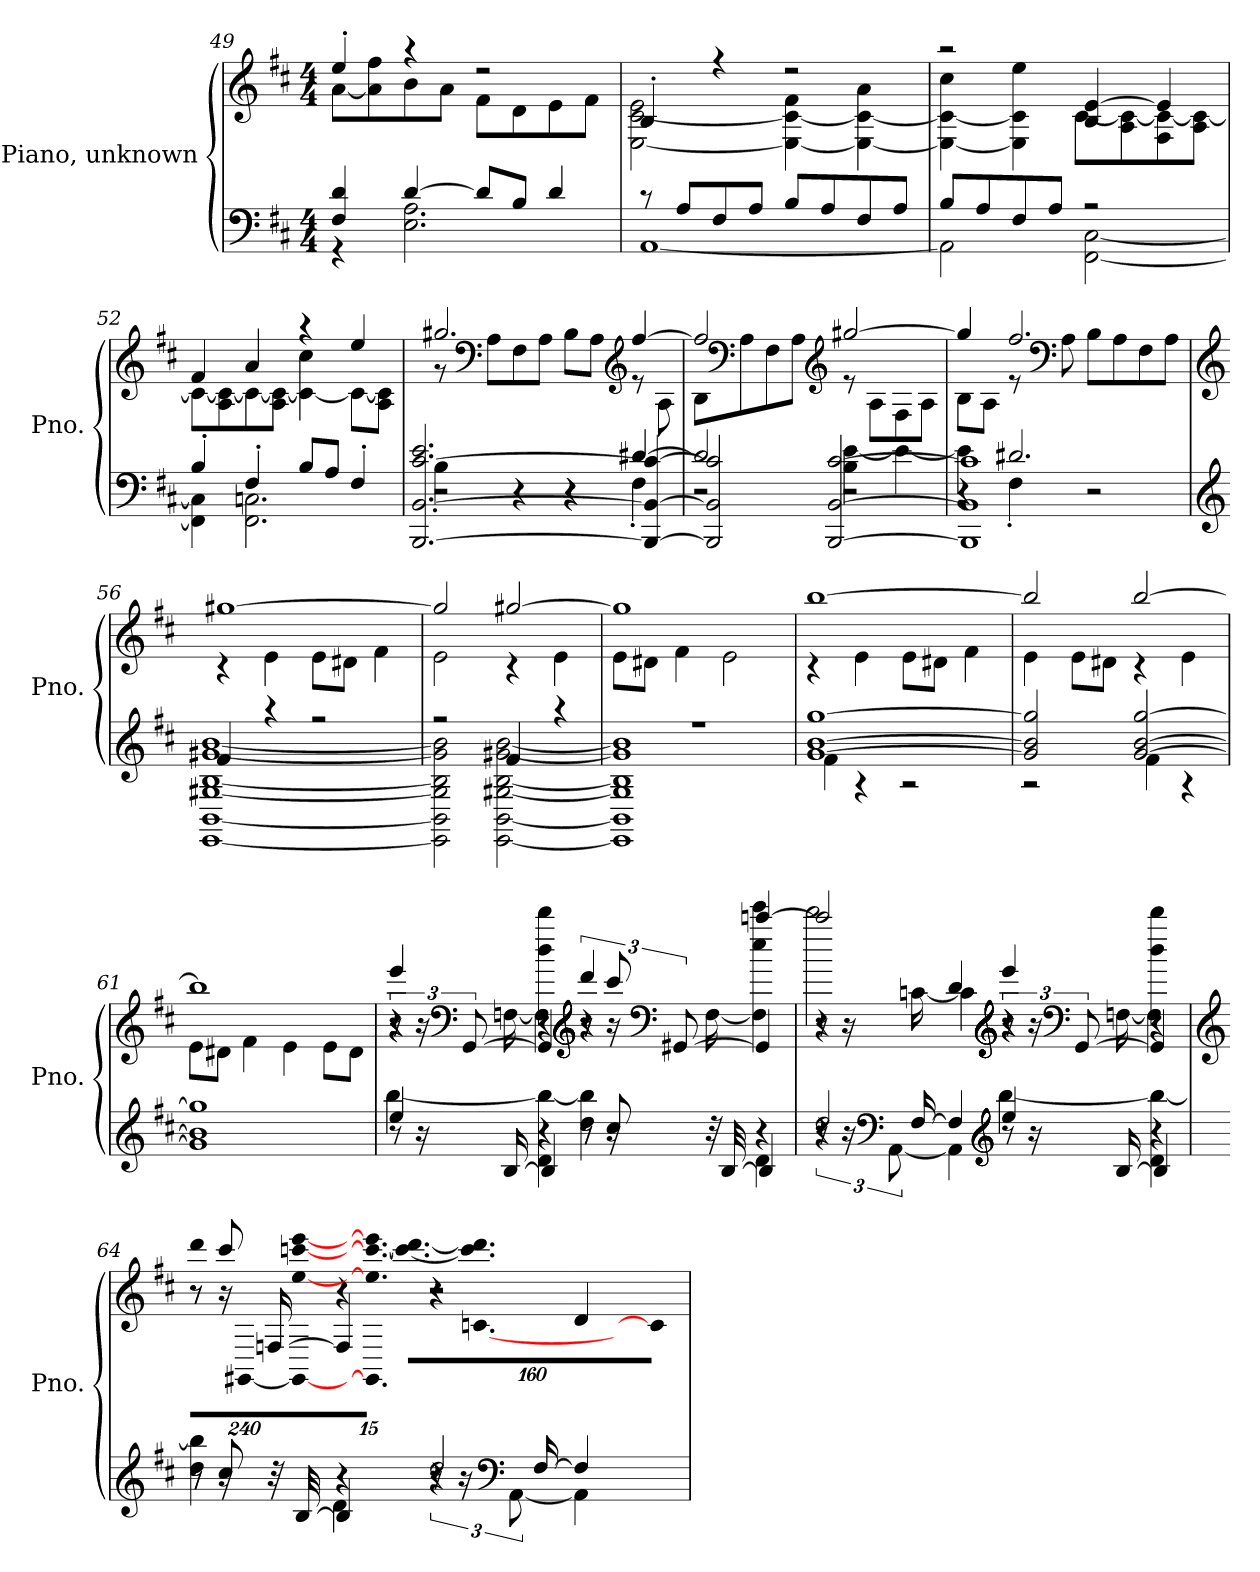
**kern	**kern
*part1	*part1
*staff2	*staff1
*I"Piano, unknown	*
*I'Pno.	*
!!LO:LB:g=z
*clefF4	*clefG2
*k[f#c#]	*k[f#c#]
*M4/4	*M4/4
=49	=49
*^	*^
4F#/ 4d/	4r	4ee'/	[8a\L
.	.	.	8a\] 8ff#\
[4d/	2.E\ 2.A\	4r	8b\
.	.	.	8a\J
8d/L]	.	2r	8f#\L
8B/J	.	.	8d\
4d/	.	.	8e\
.	.	.	8f#\J
=50	=50	=50	=50
8r	[1AA	4B'/	[2E\ [2c#\ 2e\
8A/L	.	.	.
8F#/	.	4r	.
8A/J	.	.	.
8B/L	.	2r	4E\_ 4c#\_ 4f#\
8A/	.	.	.
8F#/	.	.	4E\_ 4c#\_ 4a\
8A/J	.	.	.
=51	=51	=51	=51
8B/L	2AA\]	2r	4E\_ 4c#\_ 4cc#\
8A/	.	.	.
8F#/	.	.	4E\] 4c#\] 4ee\
8A/J	.	.	.
2r	[2FF#\ [2C#\	4B/ [4e/	[8c#\L
.	.	.	8A\ 8c#\_
.	.	4e/]	8F#\ 8c#\_
.	.	.	8A\ 8c#\_J
=52	=52	=52	=52
4B'/	4FF#\] 4C#\]	4f#/	8c#\L_
.	.	.	8A\ 8c#\_
4F#'/	2.FF#\ 2.Cn\	4a/	8c#\_
.	.	.	8A\ 8c#\_J
8B/L	.	4r	4c#\_ 4cc#\
8A/J	.	.	.
4F#'/	.	4ee/	8c#\L_
.	.	.	8A\ 8c#\]J
!!LO:LB:g=z	!!
=53	=53	=53	=53
*	*^	*	*
2r	4B'\	[2.BBB/ [2.BB/ [2.c#/ 2.e/	2.gg#X/	8r
*	*	*	*clefF4	*
.	.	.	.	8A\L
.	4r	.	.	8F#\
.	.	.	.	8A\J
4r	4r	.	.	8B\L
.	.	.	.	8A\J
*	*	*	*clefG2	*
[4d#X/	4F#'\	4BBB/_ 4BB/_ 4c#/_	[4ff#/	8r
.	.	.	.	8A\
=54	=54	=54	=54	=54
2d#/]	2r	2BBB/] 2BB/] 2c#/]	2ff#/]	8B\L
*	*	*	*clefF4	*
.	.	.	.	8A\
.	.	.	.	8F#\
.	.	.	.	8A\J
*	*	*	*clefG2	*
2r	4B\ [4e\	[2BBB/ [2BB/ [2c#/	[2gg#X/	8r
.	.	.	.	8A\L
.	4e\_	.	.	8F#\
.	.	.	.	8A\J
=55	=55	=55	=55	=55
4r	4e\]	1BBB] 1BB] 1c#]	4gg#/]	8B\L
.	.	.	.	8A\J
2.d#X/	4F#'\	.	2.ff#/	8r
*	*	*	*clefF4	*
.	.	.	.	8A\
.	2r	.	.	8B\L
.	.	.	.	8A\
.	.	.	.	8F#\
.	.	.	.	8A\J
*v	*v	*v	*	*
!!LO:LB:g=z	!!
=56	=56	=56
*clefG2	*clefG2	*
*^	*	*
4f#/	[1EE [1BB [1G#X [1B [1g#X [1b	[1gg#X	4r
4r	.	.	4e\
2r	.	.	8e\L
.	.	.	8d#X\J
.	.	.	4f#\
=57	=57	=57	=57
2r	2EE\] 2BB\] 2G#\] 2B\] 2g#\] 2b\]	2gg#/]	2e\
4f#/	[2EE\ [2BB\ [2G#X\ [2B\ [2g#X\ [2b\	[2gg#X/	4r
4r	.	.	4e\
=58	=58	=58	=58
1r	1EE] 1BB] 1G#] 1B] 1g#] 1b]	1gg#]	8e\L
.	.	.	8d#X\J
.	.	.	4f#\
.	.	.	2e\
=59	=59	=59	=59
[1g [1b [1gg	4f#\	[1bb	4r
.	4r	.	4e\
.	2r	.	8e\L
.	.	.	8d#X\J
.	.	.	4f#\
=60	=60	=60	=60
2g/] 2b/] 2gg/]	2r	2bb/]	4e\
.	.	.	8e\L
.	.	.	8d#X\J
[2g/ [2b/ [2gg/	4f#\	[2bb/	4r
.	4r	.	4e\
*v	*v	*	*
=61	=61	=61
1g] 1b] 1gg]	1bb]	8e\L
.	.	8d#X\J
.	.	4f#\
.	.	4e\
.	.	8e\L
.	.	8d#\J
!!LO:LB:g=z
=62	=62	=62
*^	*^	*
*	*^	*	*	*^
4ee/	[4bb\	8r	4eee/	4r	6r	8r
.	.	16r	.	.	.	16r
*	*	*	*clefF4	*	*	*
.	.	.	.	.	[12GG/	.
.	.	[16B/	.	.	.	[16Fn\
4r	4d\ 4bb\_	4B/]	4r	4dd\ 4ddd\	4GG/]	4F\]
*	*	*	*clefG2	*	*	*
8r	4dd\ 4bb\]	8r	8r	4r	6ddd/	8r
8cc#/	.	16r	8ccc#/	.	.	16r
*	*	*	*clefF4	*	*	*
.	.	.	.	.	[12GG#X/	.
.	.	32r	.	.	.	[16F\
.	.	[32B/	.	.	.	.
4r	4d\	4B/]	[4cccn/	4ee\ 4eee\	4GG#/]	4F\]
=63	=63	=63	=63	=63	=63	=63
2dd/	6r	8r	2ccc/]	2ddd\	4r	8r
.	.	16r	.	.	.	16r
*clefF4	*	*	*	*	*	*
.	[12AA\	.	.	.	.	.
.	.	[16F#/	.	.	.	[16cn\
.	4AA\]	4F#/]	.	.	4d/	4c\]
*clefG2	*	*	*clefG2	*	*	*
4ee/	[4bb\	8r	4eee/	4r	6r	8r
.	.	16r	.	.	.	16r
*	*	*	*clefF4	*	*	*
.	.	.	.	.	[12GG/	.
.	.	[16B/	.	.	.	[16Fn\
4r	4d\ 4bb\_	4B/]	4r	4dd\ 4ddd\	4GG/]	4F\]
*	*	*	*v	*v	*v	*v
!!LO:LB:g=z
=64	=64	=64	=64
*	*	*	*clefG2
*	*	*	*^
*	*	*	*	*Xbrackettup
*	*	*	*^	*^
!	!	!	!	!LO:N:vis=8	!	!
*	*	*	*	*	*v	*v
8r	4dd\ 4bb\]	8r	8r	960%137ddd\L	8r
16r	.	8cc#/	8ccc#/	.	16r
!	!	!	!	!LO:N:vis=16	!
.	.	.	.	[1920%137GG#X\L	.
32r	.	.	.	.	[16Fn/
!	!	!	!	!LO:N:vis=16	!
.	.	.	.	1920%137GG#\_ [1920%137ee\ [1920%137cccn\ [1920%137eee\J	.
[32B/	.	.	.	.	.
4B/]	4d\	4r	4r	.	4F/]
.	.	.	.	1920ryy	.
!	!	!	!	!LO:N:vis=8.	!
.	.	.	.	640%137GG#\] 640%137ee\] 640%137ccc\_ 640%137eee\]J	.
!	!	!	!	!LO:N:vis=8.	!
2dd/	6r	8r	2r	640%137ccc\_ [640%137ddd\L	4r
.	.	16r	.	.	.
*clefF4	*	*	*	*	*
.	[12AA\	.	.	.	.
.	.	[16F#/	.	.	.
!	!	!	!	!LO:N:vis=8.	!
.	.	.	.	[640%137cn\ 640%137ccc\] 640%137ddd\]	.
.	4AA\]	4F#/]	.	.	4d/
.	.	.	.	1920ryy	.
!	!	!	!	!LO:N:vis=16	!
.	.	.	.	1920%137c\Jk]	.
*v	*v	*v	*	*	*
*	*v	*v	*v
=	=
*-	*-
